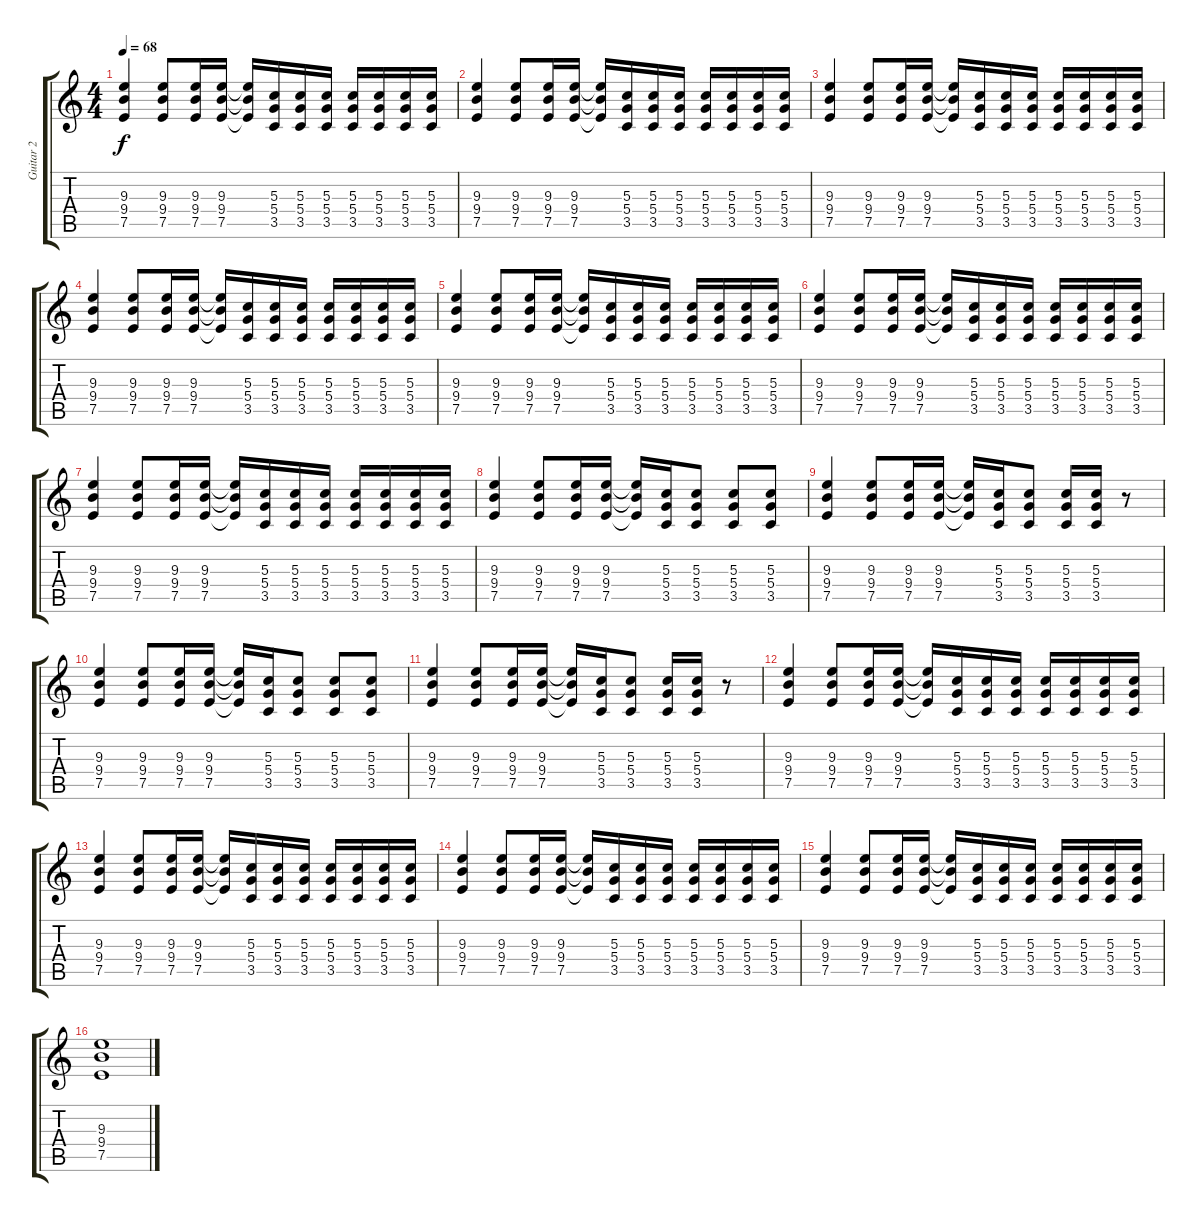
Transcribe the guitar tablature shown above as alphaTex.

\track ("Guitar 2" "Guitar 2") {instrument overdrivenguitar}
\staff {score tabs}
\tuning (E4 B3 G3 D3 A2 E2) {hide}
\ts (4 4)
\tempo 68
\clef g2
\ks c
(9.3 9.4 7.5).4{dy f} (9.3 9.4 7.5).8 (9.3 9.4 7.5).16 (9.3 9.4 7.5).16 (9.3{t} 9.4{t} 7.5{t}).16 (5.3 5.4 3.5).16 (5.3 5.4 3.5).16 (5.3 5.4 3.5).16 (5.3 5.4 3.5).16 (5.3 5.4 3.5).16 (5.3 5.4 3.5).16 (5.3 5.4 3.5).16 |
(9.3 9.4 7.5).4{volume 12} (9.3 9.4 7.5).8 (9.3 9.4 7.5).16 (9.3 9.4 7.5).16 (9.3{t} 9.4{t} 7.5{t}).16 (5.3 5.4 3.5).16 (5.3 5.4 3.5).16 (5.3 5.4 3.5).16 (5.3 5.4 3.5).16 (5.3 5.4 3.5).16 (5.3 5.4 3.5).16 (5.3 5.4 3.5).16 |
(9.3 9.4 7.5).4 (9.3 9.4 7.5).8 (9.3 9.4 7.5).16 (9.3 9.4 7.5).16 (9.3{t} 9.4{t} 7.5{t}).16 (5.3 5.4 3.5).16 (5.3 5.4 3.5).16 (5.3 5.4 3.5).16 (5.3 5.4 3.5).16 (5.3 5.4 3.5).16 (5.3 5.4 3.5).16 (5.3 5.4 3.5).16 |
(9.3 9.4 7.5).4{volume 12} (9.3 9.4 7.5).8 (9.3 9.4 7.5).16 (9.3 9.4 7.5).16 (9.3{t} 9.4{t} 7.5{t}).16 (5.3 5.4 3.5).16 (5.3 5.4 3.5).16 (5.3 5.4 3.5).16 (5.3 5.4 3.5).16 (5.3 5.4 3.5).16 (5.3 5.4 3.5).16 (5.3 5.4 3.5).16 |
(9.3 9.4 7.5).4 (9.3 9.4 7.5).8 (9.3 9.4 7.5).16 (9.3 9.4 7.5).16 (9.3{t} 9.4{t} 7.5{t}).16 (5.3 5.4 3.5).16 (5.3 5.4 3.5).16 (5.3 5.4 3.5).16 (5.3 5.4 3.5).16 (5.3 5.4 3.5).16 (5.3 5.4 3.5).16 (5.3 5.4 3.5).16 |
(9.3 9.4 7.5).4{volume 12} (9.3 9.4 7.5).8 (9.3 9.4 7.5).16 (9.3 9.4 7.5).16 (9.3{t} 9.4{t} 7.5{t}).16 (5.3 5.4 3.5).16 (5.3 5.4 3.5).16 (5.3 5.4 3.5).16 (5.3 5.4 3.5).16 (5.3 5.4 3.5).16 (5.3 5.4 3.5).16 (5.3 5.4 3.5).16 |
(9.3 9.4 7.5).4 (9.3 9.4 7.5).8 (9.3 9.4 7.5).16 (9.3 9.4 7.5).16 (9.3{t} 9.4{t} 7.5{t}).16 (5.3 5.4 3.5).16 (5.3 5.4 3.5).16 (5.3 5.4 3.5).16 (5.3 5.4 3.5).16 (5.3 5.4 3.5).16 (5.3 5.4 3.5).16 (5.3 5.4 3.5).16 |
(9.3 9.4 7.5).4 (9.3 9.4 7.5).8 (9.3 9.4 7.5).16 (9.3 9.4 7.5).16 (9.3{t} 9.4{t} 7.5{t}).16 (5.3 5.4 3.5).16 (5.3 5.4 3.5).8 (5.3 5.4 3.5).8 (5.3 5.4 3.5).8 |
(9.3 9.4 7.5).4 (9.3 9.4 7.5).8 (9.3 9.4 7.5).16 (9.3 9.4 7.5).16 (9.3{t} 9.4{t} 7.5{t}).16 (5.3 5.4 3.5).16 (5.3 5.4 3.5).8 (5.3 5.4 3.5).16 (5.3 5.4 3.5).16 r.8 |
(9.3 9.4 7.5).4 (9.3 9.4 7.5).8 (9.3 9.4 7.5).16 (9.3 9.4 7.5).16 (9.3{t} 9.4{t} 7.5{t}).16 (5.3 5.4 3.5).16 (5.3 5.4 3.5).8 (5.3 5.4 3.5).8 (5.3 5.4 3.5).8 |
(9.3 9.4 7.5).4 (9.3 9.4 7.5).8 (9.3 9.4 7.5).16 (9.3 9.4 7.5).16 (9.3{t} 9.4{t} 7.5{t}).16 (5.3 5.4 3.5).16 (5.3 5.4 3.5).8 (5.3 5.4 3.5).16 (5.3 5.4 3.5).16 r.8 |
(9.3 9.4 7.5).4 (9.3 9.4 7.5).8 (9.3 9.4 7.5).16 (9.3 9.4 7.5).16 (9.3{t} 9.4{t} 7.5{t}).16 (5.3 5.4 3.5).16 (5.3 5.4 3.5).16 (5.3 5.4 3.5).16 (5.3 5.4 3.5).16 (5.3 5.4 3.5).16 (5.3 5.4 3.5).16 (5.3 5.4 3.5).16 |
(9.3 9.4 7.5).4 (9.3 9.4 7.5).8 (9.3 9.4 7.5).16 (9.3 9.4 7.5).16 (9.3{t} 9.4{t} 7.5{t}).16 (5.3 5.4 3.5).16 (5.3 5.4 3.5).16 (5.3 5.4 3.5).16 (5.3 5.4 3.5).16 (5.3 5.4 3.5).16 (5.3 5.4 3.5).16 (5.3 5.4 3.5).16 |
(9.3 9.4 7.5).4 (9.3 9.4 7.5).8 (9.3 9.4 7.5).16 (9.3 9.4 7.5).16 (9.3{t} 9.4{t} 7.5{t}).16 (5.3 5.4 3.5).16 (5.3 5.4 3.5).16 (5.3 5.4 3.5).16 (5.3 5.4 3.5).16 (5.3 5.4 3.5).16 (5.3 5.4 3.5).16 (5.3 5.4 3.5).16 |
(9.3 9.4 7.5).4 (9.3 9.4 7.5).8 (9.3 9.4 7.5).16 (9.3 9.4 7.5).16 (9.3{t} 9.4{t} 7.5{t}).16 (5.3 5.4 3.5).16 (5.3 5.4 3.5).16 (5.3 5.4 3.5).16 (5.3 5.4 3.5).16 (5.3 5.4 3.5).16 (5.3 5.4 3.5).16 (5.3 5.4 3.5).16 |
(9.3 9.4 7.5).1
